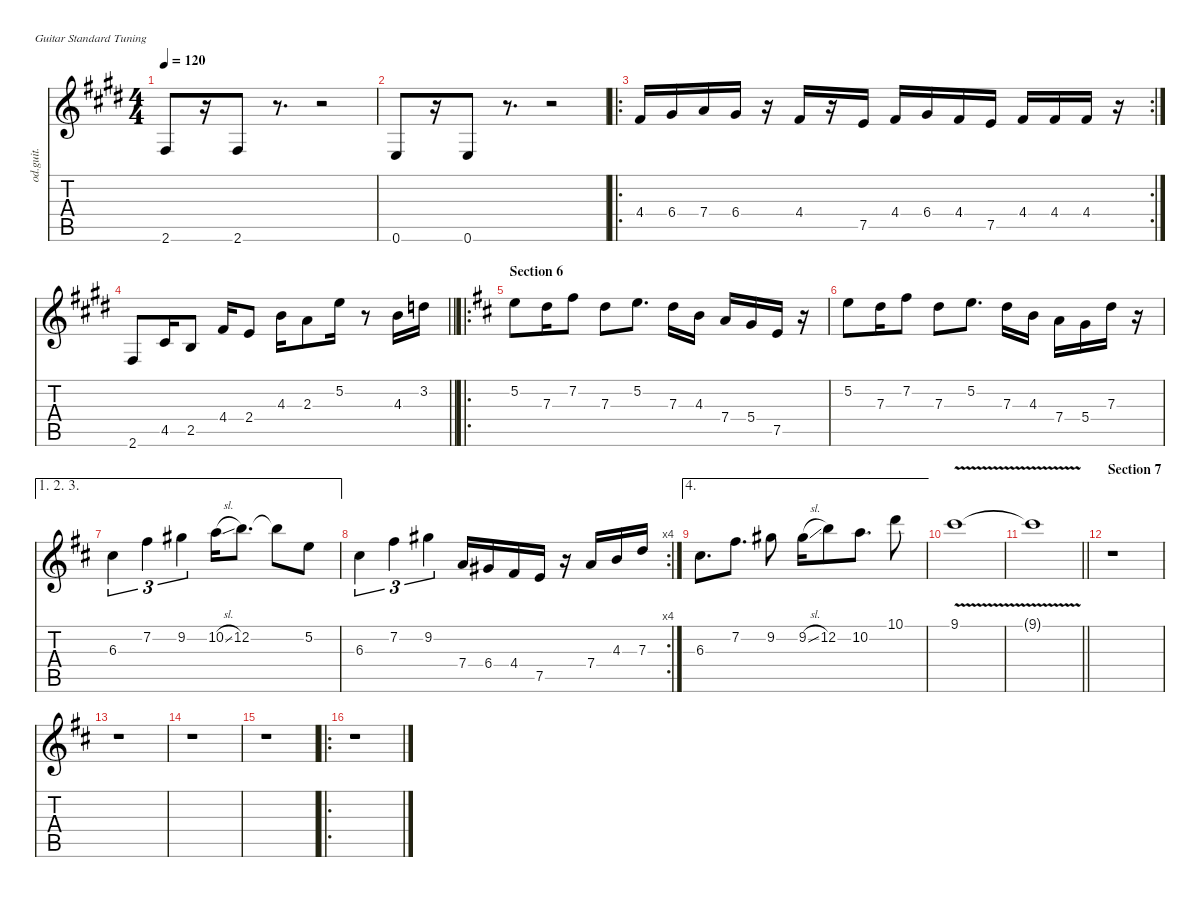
\defaultSystemsLayout 4
\hideDynamics
\bracketExtendMode nobrackets
\otherSystemsTrackNameOrientation horizontal
\track ("Guitar" "od.guit.") {instrument overdrivenguitar}
\staff {score tabs}
\tuning (E4 B3 G3 D3 A2 E2)
\ts (4 4)
\tempo 120
\clef g2
\ks e
2.6{acc #}.8{dy f beam Up} r.16{beam Up} 2.6{acc #}.8{beam Up} r.8{d beam Up} r.2{beam Up} |
0.6{acc forcenatural}.8{beam Up} r.16{beam Up} 0.6{acc forcenatural}.8{beam Up} r.8{d beam Up} r.2{beam Up} |
\ro
\rc 2
4.4{acc #}.16{beam Up} 6.4{acc #}.16{beam Up} 7.4{acc forcenatural}.16{beam Up} 6.4{acc #}.16{beam Up} r.16{beam Up} 4.4{acc #}.16{beam Up} r.16{beam Up} 7.5{acc forcenatural}.16{beam Up} 4.4{acc #}.16{beam Up} 6.4{acc #}.16{beam Up} 4.4{acc #}.16{beam Up} 7.5{acc forcenatural}.16{beam Up} 4.4{acc #}.16{beam Up} 4.4{acc #}.16{beam Up} 4.4{acc #}.16{beam Up} r.16{beam Up} |
\barLineRight lightlight
2.6{acc #}.8{beam Up} 4.5{acc #}.16{beam Up} 2.5{acc forcenatural}.8{beam Up} 4.4{acc #}.16{beam Up} 2.4{acc forcenatural}.8{beam Up} 4.3{acc forcenatural}.16{beam Down} 2.3{acc forcenatural}.8{beam Down} 5.2{acc forcenatural}.16{beam Down} r.8{beam Down} 4.3{acc forcenatural}.16{beam Down} 3.2{acc forcenatural}.16{beam Down} |
\ro
\section ("" "Section 6")
\ks d
5.2{acc forcenatural}.8{beam Down} 7.3{acc forcenatural}.16{beam Down} 7.2{acc #}.8{beam Down} 7.3{acc forcenatural}.8{beam Down} 5.2{acc forcenatural}.8{d beam Down} 7.3{acc forcenatural}.16{beam Down} 4.3{acc forcenatural}.16{beam Down} 7.4{acc forcenatural}.16{beam Up} 5.4{acc forcenatural}.16{beam Up} 7.5{acc forcenatural}.16{beam Up} r.16{beam Up} |
5.2{acc forcenatural}.8{beam Down} 7.3{acc forcenatural}.16{beam Down} 7.2{acc #}.8{beam Down} 7.3{acc forcenatural}.8{beam Down} 5.2{acc forcenatural}.8{d beam Down} 7.3{acc forcenatural}.16{beam Down} 4.3{acc forcenatural}.16{beam Down} 7.4{acc forcenatural}.16{beam Down} 5.4{acc forcenatural}.16{beam Down} 7.3{acc forcenatural}.16{beam Down} r.16{beam Down} |
\ae (1 2 3)
6.3{acc #}.4{tu (3 2) beam Down} 7.2{acc #}.4{tu (3 2) beam Down} 9.2{acc #}.4{tu (3 2) beam Down} 10.2{sl acc forcenatural}.16{beam Down} 12.2{acc forcenatural}.8{d beam Down} 12.2{t acc forcenatural}.8{beam Down} 5.2{acc forcenatural}.8{beam Down} |
\rc 4
6.3{acc #}.4{tu (3 2) beam Down} 7.2{acc #}.4{tu (3 2) beam Down} 9.2{acc #}.4{tu (3 2) beam Down} 7.4{acc forcenatural}.16{beam Up} 6.4{acc #}.16{beam Up} 4.4{acc #}.16{beam Up} 7.5{acc forcenatural}.16{beam Up} r.16{beam Up} 7.4{acc forcenatural}.16{beam Down} 4.3{acc forcenatural}.16{beam Down} 7.3{acc forcenatural}.16{beam Down} |
\ae 4
6.3{acc #}.8{d beam Down} 7.2{acc #}.8{d beam Down} 9.2{acc #}.8{beam Down} 9.2{sl acc #}.16{beam Down} 12.2{acc forcenatural}.8{beam Down} 10.2{acc forcenatural}.8{d beam Down} 10.1{acc forcenatural}.8{beam Down} |
9.1{v acc #}.1{beam Down} |
\barLineRight lightlight
9.1{v t acc #}.1{beam Down} |
\section ("" "Section 7")
r.1{beam Down} |
r.1{beam Down} |
r.1{beam Down} |
r.1{beam Down} |
\ro
r.1{beam Down}
